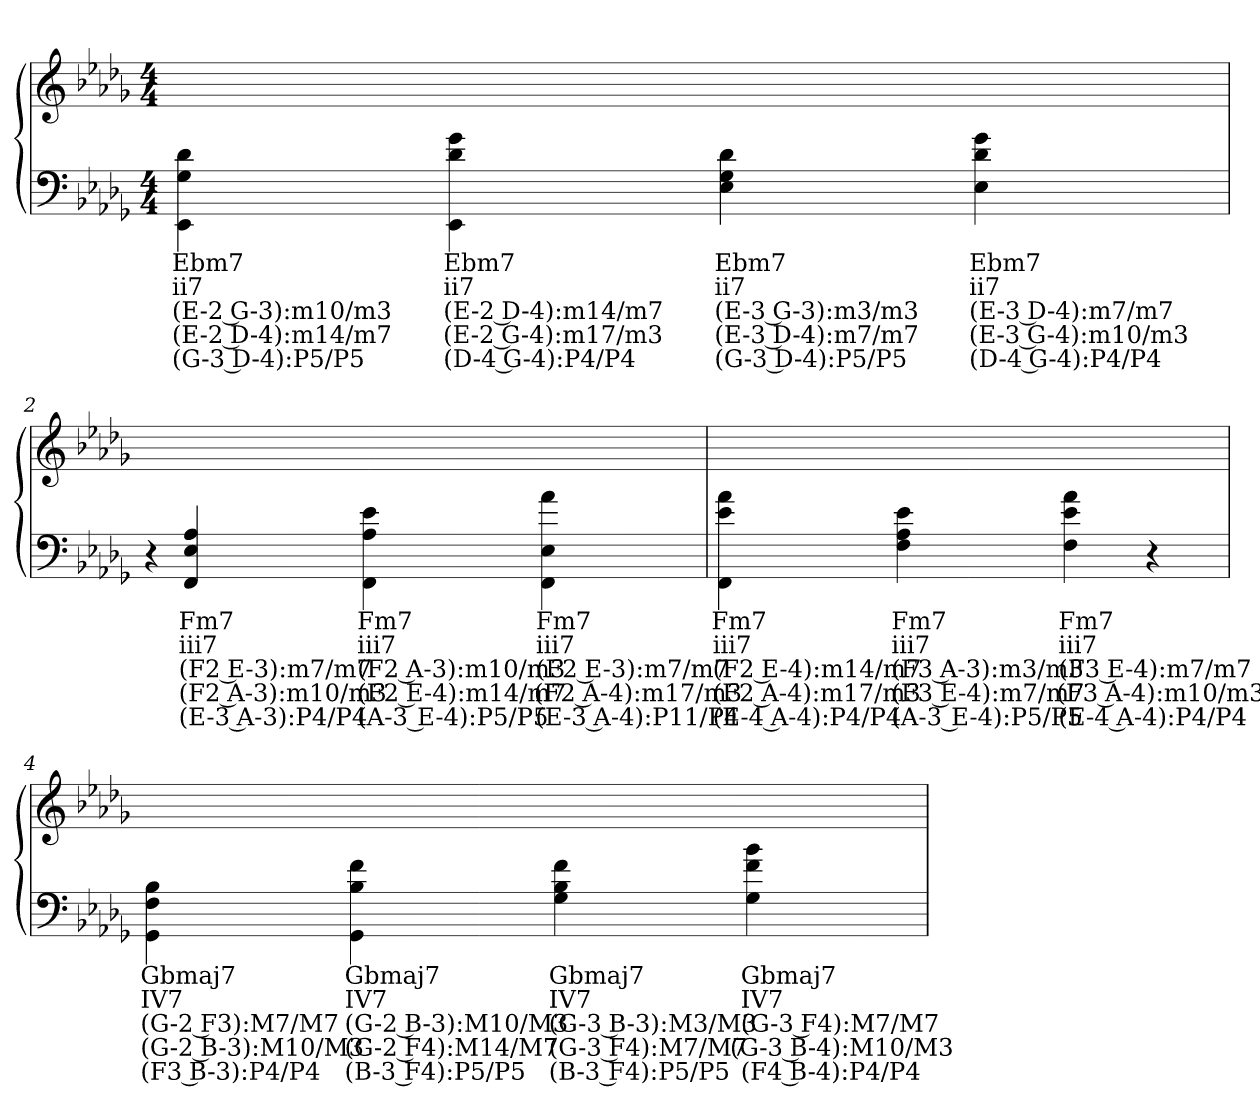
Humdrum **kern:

**kern	**text	**text	**text	**text	**text	**kern
*part2	*part2	*part2	*part2	*part2	*part2	*part1
*staff2	*staff2	*staff2	*staff2	*staff2	*staff2	*staff1
*clefF4	*	*	*	*	*	*clefG2
*k[b-e-a-d-g-]	*	*	*	*	*	*k[b-e-a-d-g-]
*D-:	*	*	*	*	*	*D-:
*M4/4	*	*	*	*	*	*M4/4
*MM60	*	*	*	*	*	*MM60
=1	=1	=1	=1	=1	=1	=1
4EE- 4G- 4d-	Ebm7	ii7	(E-2 G-3):m10/m3	(E-2 D-4):m14/m7	(G-3 D-4):P5/P5	1ryy
4EE- 4d- 4g-	Ebm7	ii7	(E-2 D-4):m14/m7	(E-2 G-4):m17/m3	(D-4 G-4):P4/P4	.
4E- 4G- 4d-	Ebm7	ii7	(E-3 G-3):m3/m3	(E-3 D-4):m7/m7	(G-3 D-4):P5/P5	.
4E- 4d- 4g-	Ebm7	ii7	(E-3 D-4):m7/m7	(E-3 G-4):m10/m3	(D-4 G-4):P4/P4	.
=2	=2	=2	=2	=2	=2	=2
4r	.	.	.	.	.	1ryy
4FF 4E- 4A-	Fm7	iii7	(F2 E-3):m7/m7	(F2 A-3):m10/m3	(E-3 A-3):P4/P4	.
4FF 4A- 4e-	Fm7	iii7	(F2 A-3):m10/m3	(F2 E-4):m14/m7	(A-3 E-4):P5/P5	.
4FF 4E- 4a-	Fm7	iii7	(F2 E-3):m7/m7	(F2 A-4):m17/m3	(E-3 A-4):P11/P4	.
=3	=3	=3	=3	=3	=3	=3
4FF 4e- 4a-	Fm7	iii7	(F2 E-4):m14/m7	(F2 A-4):m17/m3	(E-4 A-4):P4/P4	1ryy
4F 4A- 4e-	Fm7	iii7	(F3 A-3):m3/m3	(F3 E-4):m7/m7	(A-3 E-4):P5/P5	.
4F 4e- 4a-	Fm7	iii7	(F3 E-4):m7/m7	(F3 A-4):m10/m3	(E-4 A-4):P4/P4	.
4r	.	.	.	.	.	.
=4	=4	=4	=4	=4	=4	=4
4GG- 4F 4B-	Gbmaj7	IV7	(G-2 F3):M7/M7	(G-2 B-3):M10/M3	(F3 B-3):P4/P4	1ryy
4GG- 4B- 4f	Gbmaj7	IV7	(G-2 B-3):M10/M3	(G-2 F4):M14/M7	(B-3 F4):P5/P5	.
4G- 4B- 4f	Gbmaj7	IV7	(G-3 B-3):M3/M3	(G-3 F4):M7/M7	(B-3 F4):P5/P5	.
4G- 4f 4b-	Gbmaj7	IV7	(G-3 F4):M7/M7	(G-3 B-4):M10/M3	(F4 B-4):P4/P4	.
=	=	=	=	=	=	=
*-	*-	*-	*-	*-	*-	*-
